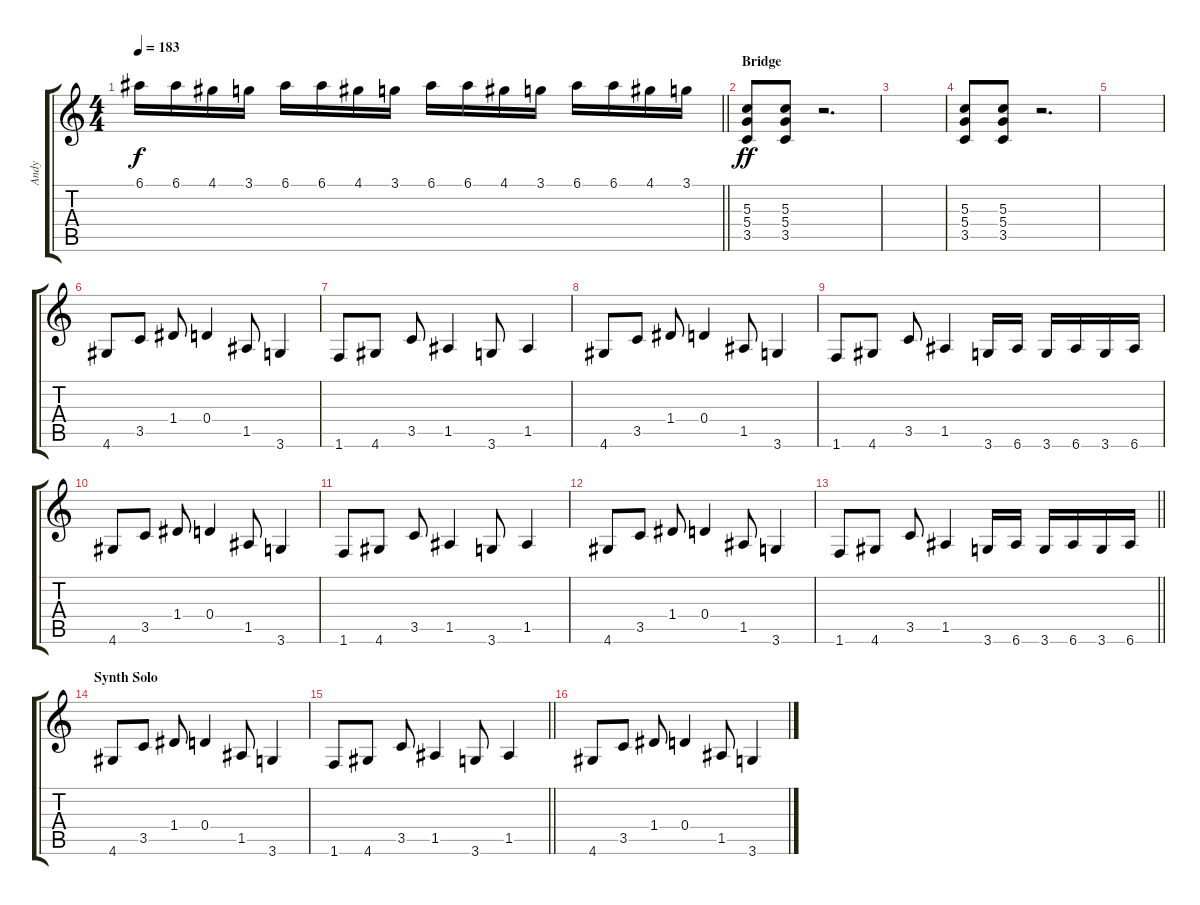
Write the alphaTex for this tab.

\track ("Andy" "Andy") {instrument distortionguitar}
\staff {score tabs}
\tuning (E4 B3 G3 D3 A2 E2) {hide}
\ts (4 4)
\tempo 183
\clef g2
\barLineRight lightlight
\ks c
6.1.16{dy f} 6.1.16 4.1.16 3.1.16 6.1.16 6.1.16 4.1.16 3.1.16 6.1.16 6.1.16 4.1.16 3.1.16 6.1.16 6.1.16 4.1.16 3.1.16 |
\section ("" "Bridge")
(5.3 5.4 3.5).8{dy ff} (5.3 5.4 3.5).8 r.2{d} |
|
(5.3 5.4 3.5).8 (5.3 5.4 3.5).8 r.2{d} |
|
4.6.8 3.5.8 1.4.8 0.4.4 1.5.8 3.6.4 |
1.6.8 4.6.8 3.5.8 1.5.4 3.6.8 1.5.4 |
4.6.8 3.5.8 1.4.8 0.4.4 1.5.8 3.6.4 |
1.6.8 4.6.8 3.5.8 1.5.4 3.6.16 6.6.16 3.6.16 6.6.16 3.6.16 6.6.16 |
4.6.8 3.5.8 1.4.8 0.4.4 1.5.8 3.6.4 |
1.6.8 4.6.8 3.5.8 1.5.4 3.6.8 1.5.4 |
4.6.8 3.5.8 1.4.8 0.4.4 1.5.8 3.6.4 |
\barLineRight lightlight
1.6.8 4.6.8 3.5.8 1.5.4 3.6.16 6.6.16 3.6.16 6.6.16 3.6.16 6.6.16 |
\section ("" "Synth Solo")
4.6.8 3.5.8 1.4.8 0.4.4 1.5.8 3.6.4 |
\barLineRight lightlight
1.6.8 4.6.8 3.5.8 1.5.4 3.6.8 1.5.4 |
4.6.8 3.5.8 1.4.8 0.4.4 1.5.8 3.6.4
